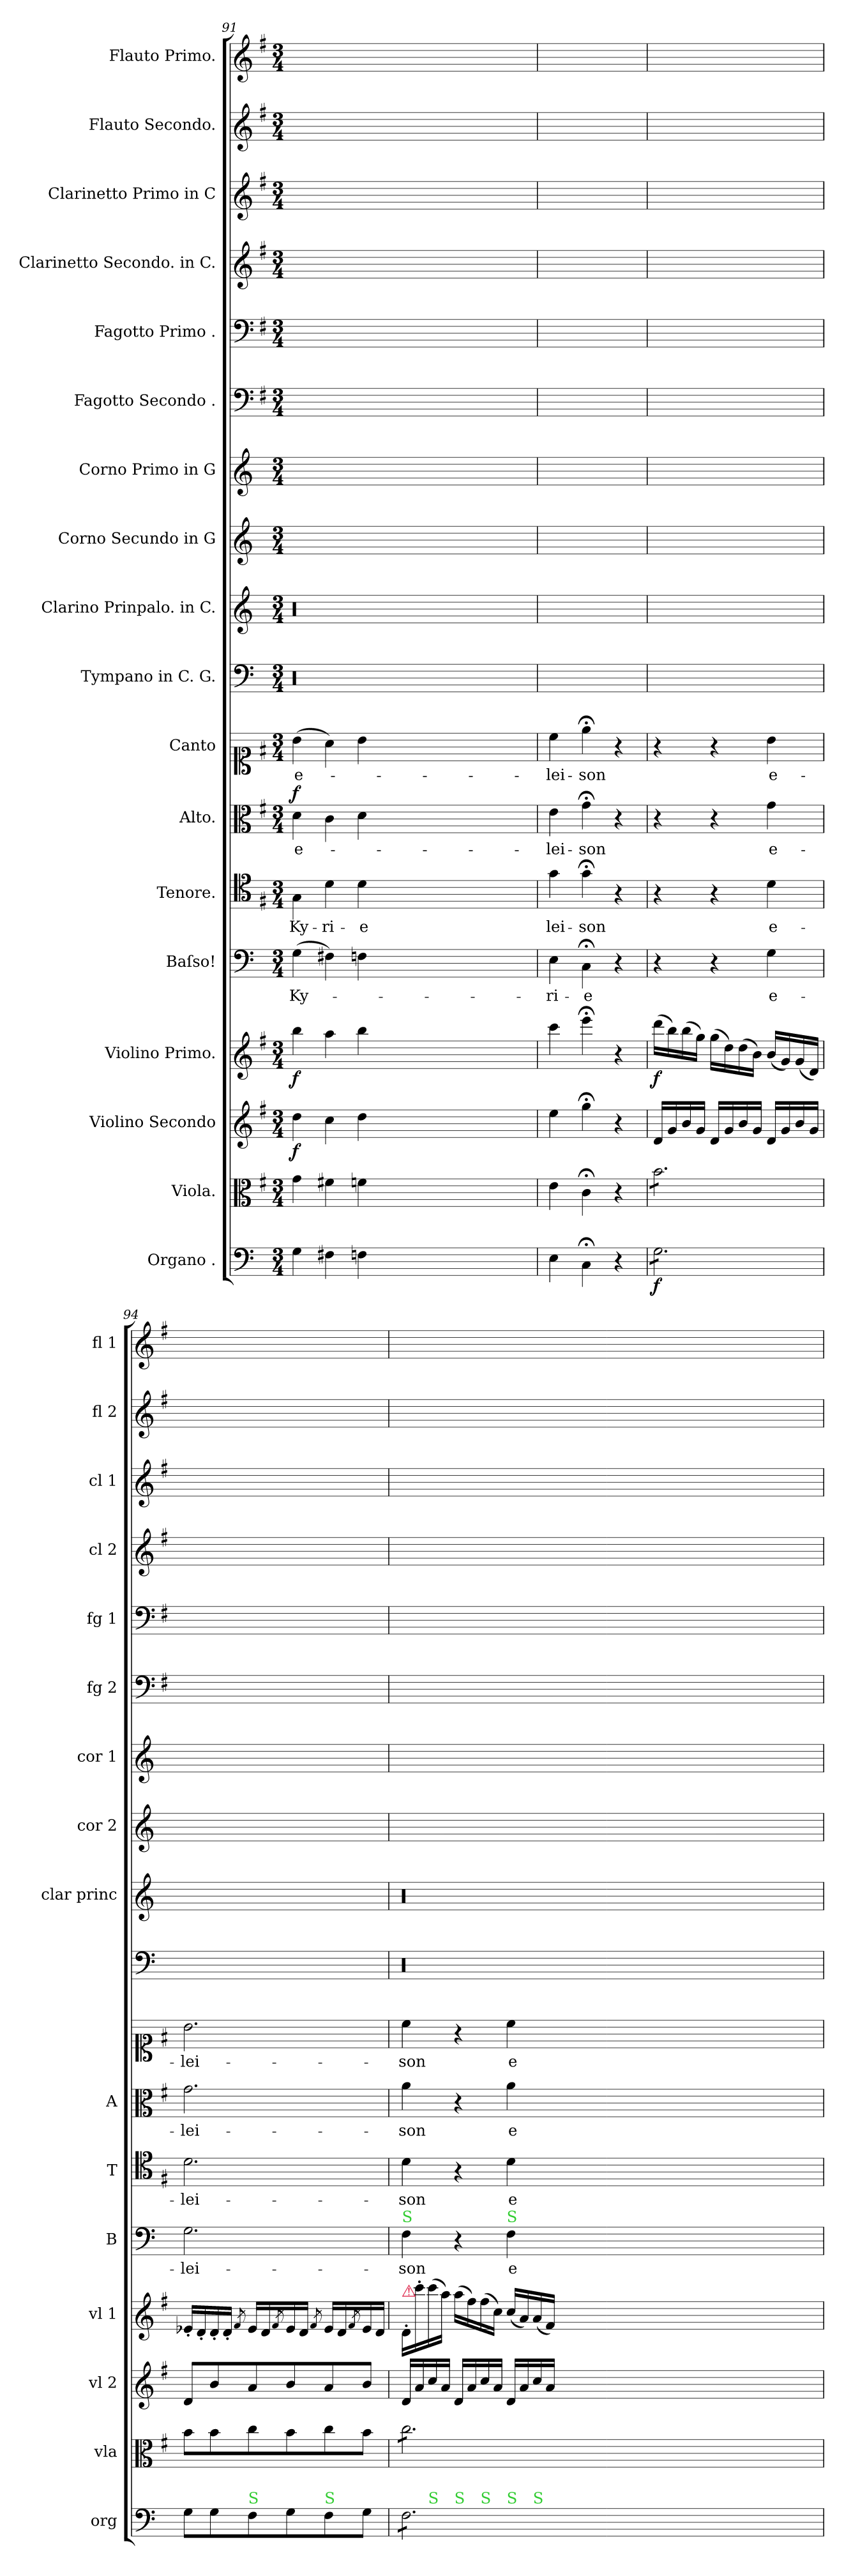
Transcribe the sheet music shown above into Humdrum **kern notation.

**kern	**dynam	**kern	**kern	**dynam	**kern	**dynam	**kern	**text	**kern	**text	**kern	**text	**dynam	**kern	**text	**kern	**kern	**kern	**kern	**kern	**kern	**kern	**kern	**kern	**kern
*part18	*part18	*part17	*part16	*part16	*part15	*part15	*part14	*part14	*part13	*part13	*part12	*part12	*part12	*part11	*part11	*part10	*part9	*part8	*part7	*part6	*part5	*part4	*part3	*part2	*part1
*staff18	*staff18	*staff17	*staff16	*staff16	*staff15	*staff15	*staff14	*staff14	*staff13	*staff13	*staff12	*staff12	*staff12	*staff11	*staff11	*staff10	*staff9	*staff8	*staff7	*staff6	*staff5	*staff4	*staff3	*staff2	*staff1
*I"Organo .	*	*I"Viola.	*I"Violino Secondo	*	*I"Violino Primo.	*	*I"Baſso!	*	*I"Tenore.	*	*I"Alto.	*	*	*I"Canto	*	*I"Tympano in C. G.	*I"Clarino Prinpalo. in C.	*I"Corno Secundo in G	*I"Corno Primo in G	*I"Fagotto Secondo .	*I"Fagotto Primo .	*I"Clarinetto Secondo. in C.	*I"Clarinetto Primo in C	*I"Flauto Secondo.	*I"Flauto Primo.
*I'org	*	*I'vla	*I'vl 2	*	*I'vl 1	*	*I'B	*	*I'T	*	*I'A	*	*	*	*	*	*I'clar princ	*I'cor 2	*I'cor 1	*I'fg 2	*I'fg 1	*I'cl 2	*I'cl 1	*I'fl 2	*I'fl 1
*clefF4	*	*clefC3	*clefG2	*	*clefG2	*	*clefF4	*	*clefC4	*	*clefC3	*	*	*clefC1	*	*clefF4	*clefG2	*clefG2	*clefG2	*clefF4	*clefF4	*clefG2	*clefG2	*clefG2	*clefG2
*	*	*	*	*	*	*	*	*	*	*	*	*	*	*	*	*	*	*ITrd3c5	*ITrd3c5	*	*	*	*	*	*
*k[]	*	*k[f#]	*k[f#]	*	*k[f#]	*	*k[]	*	*k[f#]	*	*k[f#]	*	*	*k[f#]	*	*k[]	*k[]	*k[f#]	*k[f#]	*k[f#]	*k[f#]	*k[f#]	*k[f#]	*k[f#]	*k[f#]
*M3/4	*	*M3/4	*M3/4	*	*M3/4	*	*M3/4	*	*M3/4	*	*M3/4	*	*	*M3/4	*	*M3/4	*M3/4	*M3/4	*M3/4	*M3/4	*M3/4	*M3/4	*M3/4	*M3/4	*M3/4
=91	=91	=91	=91	=91	=91	=91	=91	=91	=91	=91	=91	=91	=91	=91	=91	=91	=91	=91	=91	=91	=91	=91	=91	=91	=91
!	!	!	!	!	!	!LO:DY:b	!	!	!	!	!	!	!LO:DY:a	!	!	!LO:N:vis=00	!LO:N:vis=00	!	!	!	!	!	!	!	!
4G\	.	4g\	4dd\	f	4bb\	f	(4G\	Ky-	4G\	Ky-	4d\	e-	f	(4b\	e-	0.r	0.r	4G/yy	4g\yy	4G\yy	4B\yy	4g/yy	4b\yy	4gg\yy	4bb\yy
4F#X\	.	4f#X\	4cc\	.	4aa\	.	4F#X\)	.	4d\	-ri-	4c\	.	.	4a\)	.	.	.	4ryy	4ryy	4F#\yy	4A\yy	4f#X/yy	4a/yy	4ff#\yy	4aa\yy
4Fn\	.	4fn\	4dd\	.	4bb\	.	4Fn\	.	4d\	-e	4d\	.	.	4b\	.	.	.	4G/yy	4g\yy	4G\yy	4B\yy	4g/yy	4b\yy	4gg\yy	4bb\yy
0ryy	.	0ryy	0ryy	.	0ryy	.	0ryy	.	0ryy	.	0ryy	.	.	0ryy	.	.	.	0ryy	0ryy	0ryy	0ryy	0ryy	0ryy	0ryy	0ryy
4ryy	.	4ryy	4ryy	.	4ryy	.	4ryy	.	4ryy	.	4ryy	.	.	4ryy	.	.	.	4ryy	4ryy	4ryy	4ryy	4ryy	4ryy	4ryy	4ryy
=92	=92	=92	=92	=92	=92	=92	=92	=92	=92	=92	=92	=92	=92	=92	=92	=92	=92	=92	=92	=92	=92	=92	=92	=92	=92
4E\	.	4e\	4ee\	.	4ccc\	.	4E\	-ri-	4g\	lei-	4e\	-lei-	.	4cc\	-lei-	2.ryy	2.ryy	4G/yy	4g\yy	4G\yy	4cn\yy	4g/yy	4cc\yy	4gg\yy	4ccc\yy
4C;<\	.	4c;<\	4gg;<\	.	4eee;<\	.	4C;<\	-e	4g;<\	-son	4g;<\	-son	.	4ee;<\	-son	.	.	4G/yy	4g\yy	4G\yy	4e\yy	4g/yy	4ee\yy	4gg\yy	4eee\yy
4r	.	4r	4r	.	4r	.	4r	.	4r	.	4r	.	.	4r	.	.	.	4ryy	4ryy	4ryy	4ryy	4ryy	4ryy	4ryy	4ryy
=93	=93	=93	=93	=93	=93	=93	=93	=93	=93	=93	=93	=93	=93	=93	=93	=93	=93	=93	=93	=93	=93	=93	=93	=93	=93
!	!	!	!	!	!	!LO:DY:b	!	!	!	!	!	!	!	!	!	!	!	!	!	!	!	!	!	!	!
*tremolo	*	*	*	*	*	*	*	*	*	*	*	*	*	*	*	*	*	*	*	*	*	*	*	*	*
*	*	*tremolo	*	*	*	*	*	*	*	*	*	*	*	*	*	*	*	*	*	*	*	*	*	*	*
8G\L	f	8b\L	16d/LL	.	(16ddd\LL	f	4r	.	4r	.	4r	.	.	4r	.	2.ryy	2.ryy	4.B/yy	4.g\yy	4.G\yy	4.B\yy	4.b\yy	4.gg\yy	4.gg\yy	4.bb\yy
.	.	.	16g/	.	16bb\)	.	.	.	.	.	.	.	.	.	.	.	.	.	.	.	.	.	.	.	.
8G\	.	8b\	16b/	.	(16bb\	.	.	.	.	.	.	.	.	.	.	.	.	.	.	.	.	.	.	.	.
.	.	.	16g/JJ	.	16gg\JJ)	.	.	.	.	.	.	.	.	.	.	.	.	.	.	.	.	.	.	.	.
8G\	.	8b\	16d/LL	.	(16gg\LL	.	4r	.	4r	.	4r	.	.	4r	.	.	.	.	.	.	.	.	.	.	.
.	.	.	16g/	.	16dd\)	.	.	.	.	.	.	.	.	.	.	.	.	.	.	.	.	.	.	.	.
8G\	.	8b\	16b/	.	(16dd\	.	.	.	.	.	.	.	.	.	.	.	.	8B/Lyy	8g\Lyy	8G\Lyy	8B\Lyy	8b\Lyy	8gg\Lyy	8gg\Lyy	8bb\Lyy
.	.	.	16g/JJ	.	16b\JJ)	.	.	.	.	.	.	.	.	.	.	.	.	.	.	.	.	.	.	.	.
8G\	.	8b\	16d/LL	.	(16b/LL	.	4G\	e-	4d\	e-	4g\	e-	.	4b\	e-	.	.	8B/yy	8g\yy	8G\yy	8B\yy	8b\yy	8gg\yy	8gg\yy	8bb\yy
.	.	.	16g/	.	16g/)	.	.	.	.	.	.	.	.	.	.	.	.	.	.	.	.	.	.	.	.
8G\J	.	8b\J	16b/	.	(16g/	.	.	.	.	.	.	.	.	.	.	.	.	8B/Jyy	8g\Jyy	8G\Jyy	8B\Jyy	8b\Jyy	8gg\Jyy	8gg\Jyy	8bb\Jyy
*	*	*Xtremolo	*	*	*	*	*	*	*	*	*	*	*	*	*	*	*	*	*	*	*	*	*	*	*
*Xtremolo	*	*	*	*	*	*	*	*	*	*	*	*	*	*	*	*	*	*	*	*	*	*	*	*	*
.	.	.	16g/JJ	.	16d/JJ)	.	.	.	.	.	.	.	.	.	.	.	.	.	.	.	.	.	.	.	.
=94	=94	=94	=94	=94	=94	=94	=94	=94	=94	=94	=94	=94	=94	=94	=94	=94	=94	=94	=94	=94	=94	=94	=94	=94	=94
8G\L	.	8b\L	8d/L	.	16e-X'/LL	.	2.G\	-lei-	2.d\	-lei-	2.g\	-lei-	.	2.b\	-lei-	2.ryy	2.ryy	2.B/yy	2.g\yy	2.G\yy	2.B\yy	2.b\yy	2.gg\yy	2.gg\yy	2.bb\yy
.	.	.	.	.	16d'/	.	.	.	.	.	.	.	.	.	.	.	.	.	.	.	.	.	.	.	.
8G\	.	8b\	8b/	.	16d'/	.	.	.	.	.	.	.	.	.	.	.	.	.	.	.	.	.	.	.	.
.	.	.	.	.	16d'/JJ	.	.	.	.	.	.	.	.	.	.	.	.	.	.	.	.	.	.	.	.
.	.	.	.	.	8qf#/	.	.	.	.	.	.	.	.	.	.	.	.	.	.	.	.	.	.	.	.
!LO:TX:a:color=limegreen:t=S	!	!	!	!	!	!	!	!	!	!	!	!	!	!	!	!	!	!	!	!	!	!	!	!	!
8F\	.	8cc\	8a/	.	16e-/LL	.	.	.	.	.	.	.	.	.	.	.	.	.	.	.	.	.	.	.	.
.	.	.	.	.	16d/	.	.	.	.	.	.	.	.	.	.	.	.	.	.	.	.	.	.	.	.
.	.	.	.	.	8qf#/	.	.	.	.	.	.	.	.	.	.	.	.	.	.	.	.	.	.	.	.
8G\	.	8b\	8b/	.	16e-/	.	.	.	.	.	.	.	.	.	.	.	.	.	.	.	.	.	.	.	.
.	.	.	.	.	16d/JJ	.	.	.	.	.	.	.	.	.	.	.	.	.	.	.	.	.	.	.	.
.	.	.	.	.	8qf#/	.	.	.	.	.	.	.	.	.	.	.	.	.	.	.	.	.	.	.	.
!LO:TX:a:color=limegreen:t=S	!	!	!	!	!	!	!	!	!	!	!	!	!	!	!	!	!	!	!	!	!	!	!	!	!
8F\	.	8cc\	8a/	.	16e-/LL	.	.	.	.	.	.	.	.	.	.	.	.	.	.	.	.	.	.	.	.
.	.	.	.	.	16d/	.	.	.	.	.	.	.	.	.	.	.	.	.	.	.	.	.	.	.	.
.	.	.	.	.	8qf#/	.	.	.	.	.	.	.	.	.	.	.	.	.	.	.	.	.	.	.	.
8G\J	.	8b\J	8b/J	.	16e-/	.	.	.	.	.	.	.	.	.	.	.	.	.	.	.	.	.	.	.	.
.	.	.	.	.	16d/JJ	.	.	.	.	.	.	.	.	.	.	.	.	.	.	.	.	.	.	.	.
=95	=95	=95	=95	=95	=95	=95	=95	=95	=95	=95	=95	=95	=95	=95	=95	=95	=95	=95	=95	=95	=95	=95	=95	=95	=95
!	!	!	!	!	!	!	!LO:TX:a:color=limegreen:t=S	!	!	!	!	!	!	!	!	!	!	!	!	!	!	!	!	!	!
!	!	!	!	!	!LO:TX:a:color=crimson:t=⚠	!	!	!	!	!	!	!	!	!	!	!	!	!	!	!	!	!	!	!	!
!LO:TX:a:color=limegreen:t=S	!	!	!	!	!	!	!	!	!	!	!	!	!	!	!	!	!	!	!	!	!	!	!	!	!
!	!	!	!	!	!	!	!	!	!	!	!	!	!	!	!	!LO:N:vis=00	!LO:N:vis=00	!	!	!	!	!	!	!	!
*^	*	*	*	*	*	*	*	*	*	*	*	*	*	*	*	*	*	*	*	*	*	*	*	*	*
*	*^	*	*	*	*	*	*	*	*	*	*	*	*	*	*	*	*	*	*	*	*	*	*	*	*	*
*	*	*^	*	*	*	*	*	*	*	*	*	*	*	*	*	*	*	*	*	*	*	*	*	*	*	*	*
*	*	*	*^	*	*	*	*	*	*	*	*	*	*	*	*	*	*	*	*	*	*	*	*	*	*	*	*	*
*	*	*	*	*^	*	*	*	*	*	*	*	*	*	*	*	*	*	*	*	*	*	*	*	*	*	*	*	*	*
*tremolo	*	*	*	*	*	*	*	*	*	*	*	*	*	*	*	*	*	*	*	*	*	*	*	*	*	*	*	*	*	*
*	*	*	*	*	*	*	*tremolo	*	*	*	*	*	*	*	*	*	*	*	*	*	*	*	*	*	*	*	*	*	*	*
8F\L	8ryy	4ryy	4.ryy	2ryy	2ryy	.	8cc\L	16d/LL	.	16d'/LL	.	4F\	-son	4d\	-son	4a\	-son	.	4cc\	-son	0.r	0.r	4.d/yy	4.a\yy	4A\yy	4.c\yy	4.ccn\yy	4.aa\yy	4.aa\yy	4.ccc\yy
.	.	.	.	.	.	.	.	16a/	.	16ccc'\	.	.	.	.	.	.	.	.	.	.	.	.	.	.	.	.	.	.	.	.
!	!LO:TX:a:color=limegreen:t=S	!	!	!	!	!	!	!	!	!	!	!	!	!	!	!	!	!	!	!	!	!	!	!	!	!	!	!	!	!
8F\	1ryy	.	.	.	.	.	8cc\	16cc/	.	(16ccc\	.	.	.	.	.	.	.	.	.	.	.	.	.	.	.	.	.	.	.	.
.	.	.	.	.	.	.	.	16a/JJ	.	16aa\JJ)	.	.	.	.	.	.	.	.	.	.	.	.	.	.	.	.	.	.	.	.
!	!	!LO:TX:a:color=limegreen:t=S	!	!	!	!	!	!	!	!	!	!	!	!	!	!	!	!	!	!	!	!	!	!	!	!	!	!	!	!
8F\	.	1ryy	.	.	.	.	8cc\	16d/LL	.	(16aa\LL	.	4r	.	4r	.	4r	.	.	4r	.	.	.	.	.	8ryy	.	.	.	.	.
.	.	.	.	.	.	.	.	16a/	.	16ff#\)	.	.	.	.	.	.	.	.	.	.	.	.	.	.	.	.	.	.	.	.
!	!	!	!LO:TX:a:color=limegreen:t=S	!	!	!	!	!	!	!	!	!	!	!	!	!	!	!	!	!	!	!	!	!	!	!	!	!	!	!
8F\	.	.	1ryy	.	.	.	8cc\	16cc/	.	(16ff#\	.	.	.	.	.	.	.	.	.	.	.	.	8d/Lyy	8a\Lyy	8A\Lyy	8c\Lyy	8cc\Lyy	8aa\Lyy	8aa\Lyy	8ccc\Lyy
.	.	.	.	.	.	.	.	16a/JJ	.	16cc\JJ)	.	.	.	.	.	.	.	.	.	.	.	.	.	.	.	.	.	.	.	.
!	!	!	!	!	!	!	!	!	!	!	!	!LO:TX:a:color=limegreen:t=S	!	!	!	!	!	!	!	!	!	!	!	!	!	!	!	!	!	!
!	!	!	!	!LO:TX:a:color=limegreen:t=S	!	!	!	!	!	!	!	!	!	!	!	!	!	!	!	!	!	!	!	!	!	!	!	!	!	!
!	!	!	!	!	!	!	!	!	!	!	!	!	!LO:LY:i	!	!	!	!	!	!	!	!	!	!	!	!	!	!	!	!	!
8F\	.	.	.	1ryy	8ryy	.	8cc\	16d/LL	.	(16cc/LL	.	4F\	e-	4d\	e-	4a\	e-	.	4cc\	e-	.	.	8d/yy	8a\yy	8A\yy	8c\yy	8cc\yy	8aa\yy	8aa\yy	8ccc\yy
.	.	.	.	.	.	.	.	16a/	.	16a/)	.	.	.	.	.	.	.	.	.	.	.	.	.	.	.	.	.	.	.	.
!	!	!	!	!	!LO:TX:a:color=limegreen:t=S	!	!	!	!	!	!	!	!	!	!	!	!	!	!	!	!	!	!	!	!	!	!	!	!	!
8F\J	.	.	.	.	1ryy	.	8cc\J	16cc/	.	(16a/	.	.	.	.	.	.	.	.	.	.	.	.	8d/Jyy	8a\Jyy	8A\Jyy	8c\Jyy	8cc\Jyy	8aa\Jyy	8aa\Jyy	8ccc\Jyy
*	*	*	*	*	*	*	*Xtremolo	*	*	*	*	*	*	*	*	*	*	*	*	*	*	*	*	*	*	*	*	*	*	*
*Xtremolo	*	*	*	*	*	*	*	*	*	*	*	*	*	*	*	*	*	*	*	*	*	*	*	*	*	*	*	*	*	*
.	.	.	.	.	.	.	.	16a/JJ	.	16f#/JJ)	.	.	.	.	.	.	.	.	.	.	.	.	.	.	.	.	.	.	.	.
0ryy	.	.	.	.	.	.	0ryy	0ryy	.	0ryy	.	0ryy	.	0ryy	.	0ryy	.	.	0ryy	.	.	.	0ryy	0ryy	0ryy	0ryy	0ryy	0ryy	0ryy	0ryy
.	1...ryy	.	.	.	.	.	.	.	.	.	.	.	.	.	.	.	.	.	.	.	.	.	.	.	.	.	.	.	.	.
.	.	1..ryy	.	.	.	.	.	.	.	.	.	.	.	.	.	.	.	.	.	.	.	.	.	.	.	.	.	.	.	.
.	.	.	1ryy	.	.	.	.	.	.	.	.	.	.	.	.	.	.	.	.	.	.	.	.	.	.	.	.	.	.	.
.	.	.	.	1.ryy	.	.	.	.	.	.	.	.	.	.	.	.	.	.	.	.	.	.	.	.	.	.	.	.	.	.
.	.	.	.	.	1ryy	.	.	.	.	.	.	.	.	.	.	.	.	.	.	.	.	.	.	.	.	.	.	.	.	.
.	.	.	2ryy	.	.	.	.	.	.	.	.	.	.	.	.	.	.	.	.	.	.	.	.	.	.	.	.	.	.	.
.	.	.	.	.	4.ryy	.	.	.	.	.	.	.	.	.	.	.	.	.	.	.	.	.	.	.	.	.	.	.	.	.
4ryy	.	.	.	.	.	.	4ryy	4ryy	.	4ryy	.	4ryy	.	4ryy	.	4ryy	.	.	4ryy	.	.	.	4ryy	4ryy	4ryy	4ryy	4ryy	4ryy	4ryy	4ryy
.	.	.	8ryy	.	.	.	.	.	.	.	.	.	.	.	.	.	.	.	.	.	.	.	.	.	.	.	.	.	.	.
*v	*v	*v	*v	*v	*v	*	*	*	*	*	*	*	*	*	*	*	*	*	*	*	*	*	*	*	*	*	*	*	*	*
=	=	=	=	=	=	=	=	=	=	=	=	=	=	=	=	=	=	=	=	=	=	=	=	=	=
*-	*-	*-	*-	*-	*-	*-	*-	*-	*-	*-	*-	*-	*-	*-	*-	*-	*-	*-	*-	*-	*-	*-	*-	*-	*-
